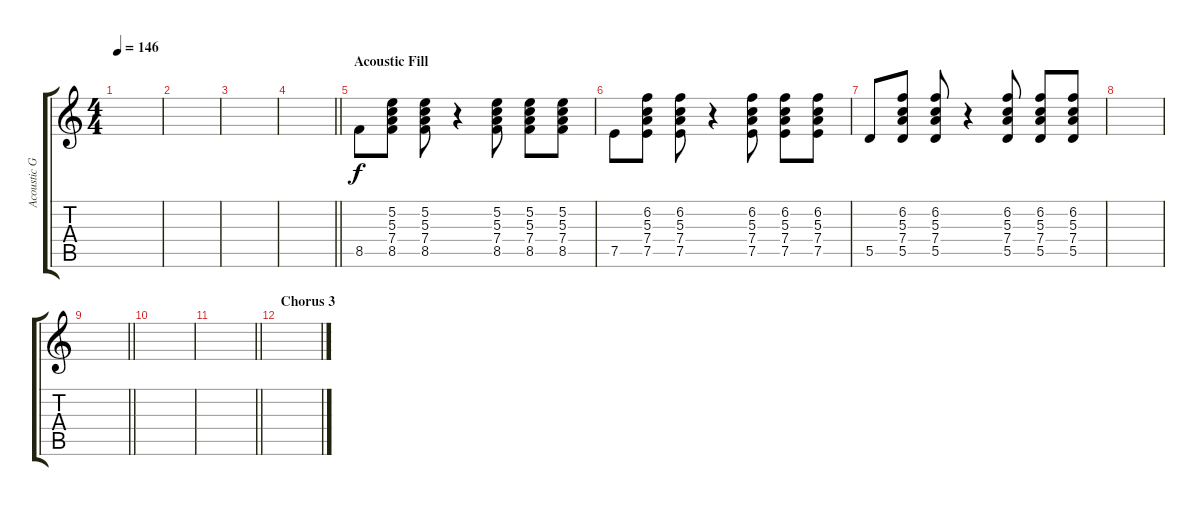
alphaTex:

\track ("Acoustic Guitar" "Acoustic G") {instrument acousticguitarnylon}
\staff {score tabs}
\tuning (E4 B3 G3 D3 A2 E2) {hide}
\ts (4 4)
\tempo 146
\clef g2
\ks c
|
|
|
\barLineRight lightlight
|
\section ("" "Acoustic Fill")
8.5.8 (5.2 5.3 7.4 8.5).8 (5.2 5.3 7.4 8.5).8 r.4 (5.2 5.3 7.4 8.5).8 (5.2 5.3 7.4 8.5).8 (5.2 5.3 7.4 8.5).8 |
7.5.8 (6.2 5.3 7.4 7.5).8 (6.2 5.3 7.4 7.5).8 r.4 (6.2 5.3 7.4 7.5).8 (6.2 5.3 7.4 7.5).8 (6.2 5.3 7.4 7.5).8 |
5.5.8 (6.2 5.3 7.4 5.5).8 (6.2 5.3 7.4 5.5).8 r.4 (6.2 5.3 7.4 5.5).8 (6.2 5.3 7.4 5.5).8 (6.2 5.3 7.4 5.5).8 |
|
\barLineRight lightlight
|
|
\barLineRight lightlight
|
\section ("" "Chorus 3")
